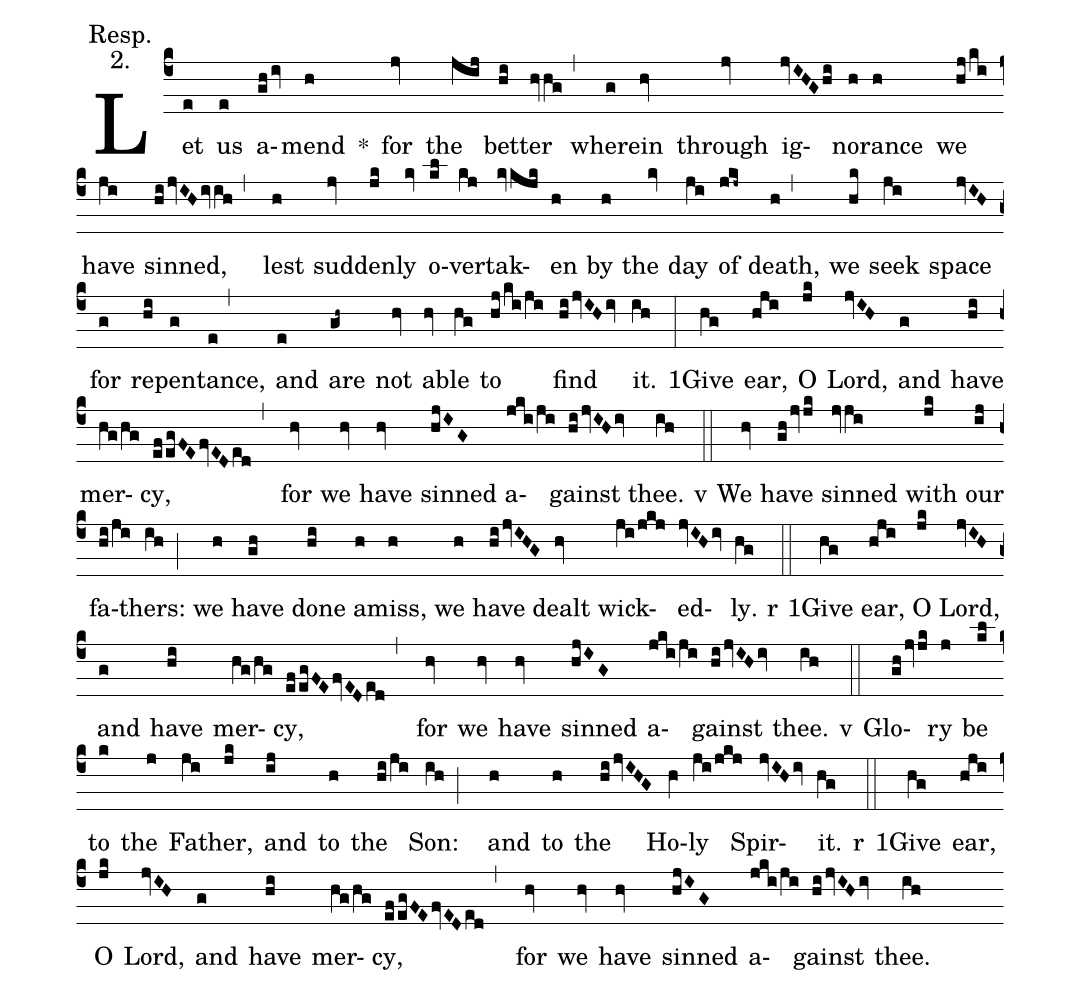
annotation: Resp.;
annotation: 2.;
%%
(c4) Let(e) us(e) a(ghiv)mend(h) <sp>*</sp>() for(jv) the(jij) bet(hi)ter(hvhg,) where(g)in(hv) through(jv) ig(jvIHGhi)nor(h)ance(h) we(hj/ki) have(ji) sinned,(hijvIHivih,) lest(h) sud(jv)den(jk)ly(kv) o(kl)ver(kj)tak(kvkjk)en(h) by(h) the(kv) day(ji) of(jkj~) death,(h,) we(hk) seek(ji) space(jvIH) for(g) re(hi)pen(g)tance,(e,) and(e) are(gh~) not(hv) a(hv)ble(hg) to(hj/ki/ji) find(hijvIHiv) it.(ih) (:) <sp>1</sp>Give(hg) ear,(hji) O(jk) Lord,(jvIH) and(g) have(hi) mer(hg/hg)cy,(ef/egFEfvEDed,) for(hv) we(hv) have(hv) sinned(hjIG) a(jki/ji)gainst(hijvIHiv) thee.(ih)

<sp>v</sp>(::) We(hv) have(ghjvjk) sinned(jvji) with(jk) our(ij) fa(hi/ji)thers:(ih;) we(h) have(gh) done(hi) a(h)miss,(h) we(h) have(hijvIHG) dealt(hv) wick(ji/jkj)ed(jvIHiv)ly.(hg)

<sp>r</sp>(::) <sp>1</sp>Give(hg) ear,(hji) O(jk) Lord,(jvIH) and(g) have(hi) mer(hg/hg)cy,(ef/egFEfvEDed,) for(hv) we(hv) have(hv) sinned(hjIG) a(jki/ji)gainst(hijvIHiv) thee.(ih)

<sp>v</sp>(::) Glo(ghjvjk)ry(j) be(kl) to(k) the(j) Fa(ji)ther,(jk) and(ij) to(h) the(hi/ji) Son:(ih;) and(h) to(h) the(hijvIHG) Ho(hV)ly(ji/jkj) Spir(jvIHiv)it.(hg)

<sp>r</sp>(::) <sp>1</sp>Give(hg) ear,(hji) O(jk) Lord,(jvIH) and(g) have(hi) mer(hg/hg)cy,(ef/egFEfvEDed,) for(hv) we(hv) have(hv) sinned(hjIG) a(jki/ji)gainst(hijvIHiv) thee.(ih)
